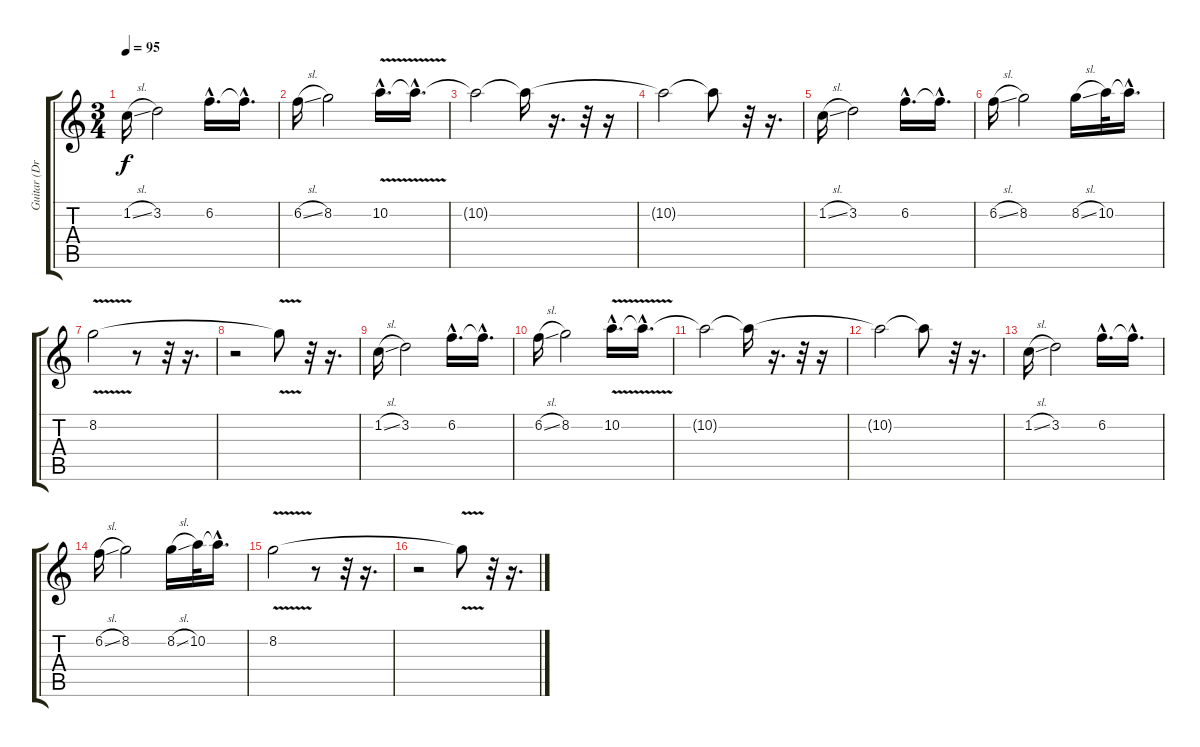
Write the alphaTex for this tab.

\track ("Guitar (Dropped D)" "Guitar (Dr") {instrument overdrivenguitar}
\staff {score tabs}
\tuning (E4 B3 G3 D3 A2 D2) {hide}
\ts (3 4)
\tempo 95
\clef g2
\ks c
1.2{sl}.16{dy f} 3.2.2 6.2{hac}.16{d} 6.2{hac t}.16{d} |
6.2{sl}.16 8.2.2 10.2{v hac}.16{d} 10.2{hac t}.16{d} |
10.2{t}.2 10.2{t}.16 r.16{d} r.32 r.16 |
10.2{t}.2 10.2{t}.8 r.32 r.16{d} |
1.2{sl}.16 3.2.2 6.2{hac}.16{d} 6.2{hac t}.16{d} |
6.2{sl}.16 8.2.2 8.2{sl}.16 10.2.32 10.2{hac t}.16{d} |
8.2{v}.2 r.8 r.32 r.16{d} |
r.2 8.2{t}.8 r.32 r.16{d} |
1.2{sl}.16 3.2.2 6.2{hac}.16{d} 6.2{hac t}.16{d} |
6.2{sl}.16 8.2.2 10.2{v hac}.16{d} 10.2{hac t}.16{d} |
10.2{t}.2 10.2{t}.16 r.16{d} r.32 r.16 |
10.2{t}.2 10.2{t}.8 r.32 r.16{d} |
1.2{sl}.16 3.2.2 6.2{hac}.16{d} 6.2{hac t}.16{d} |
6.2{sl}.16 8.2.2 8.2{sl}.16 10.2.32 10.2{hac t}.16{d} |
8.2{v}.2 r.8 r.32 r.16{d} |
r.2 8.2{t}.8 r.32 r.16{d}
